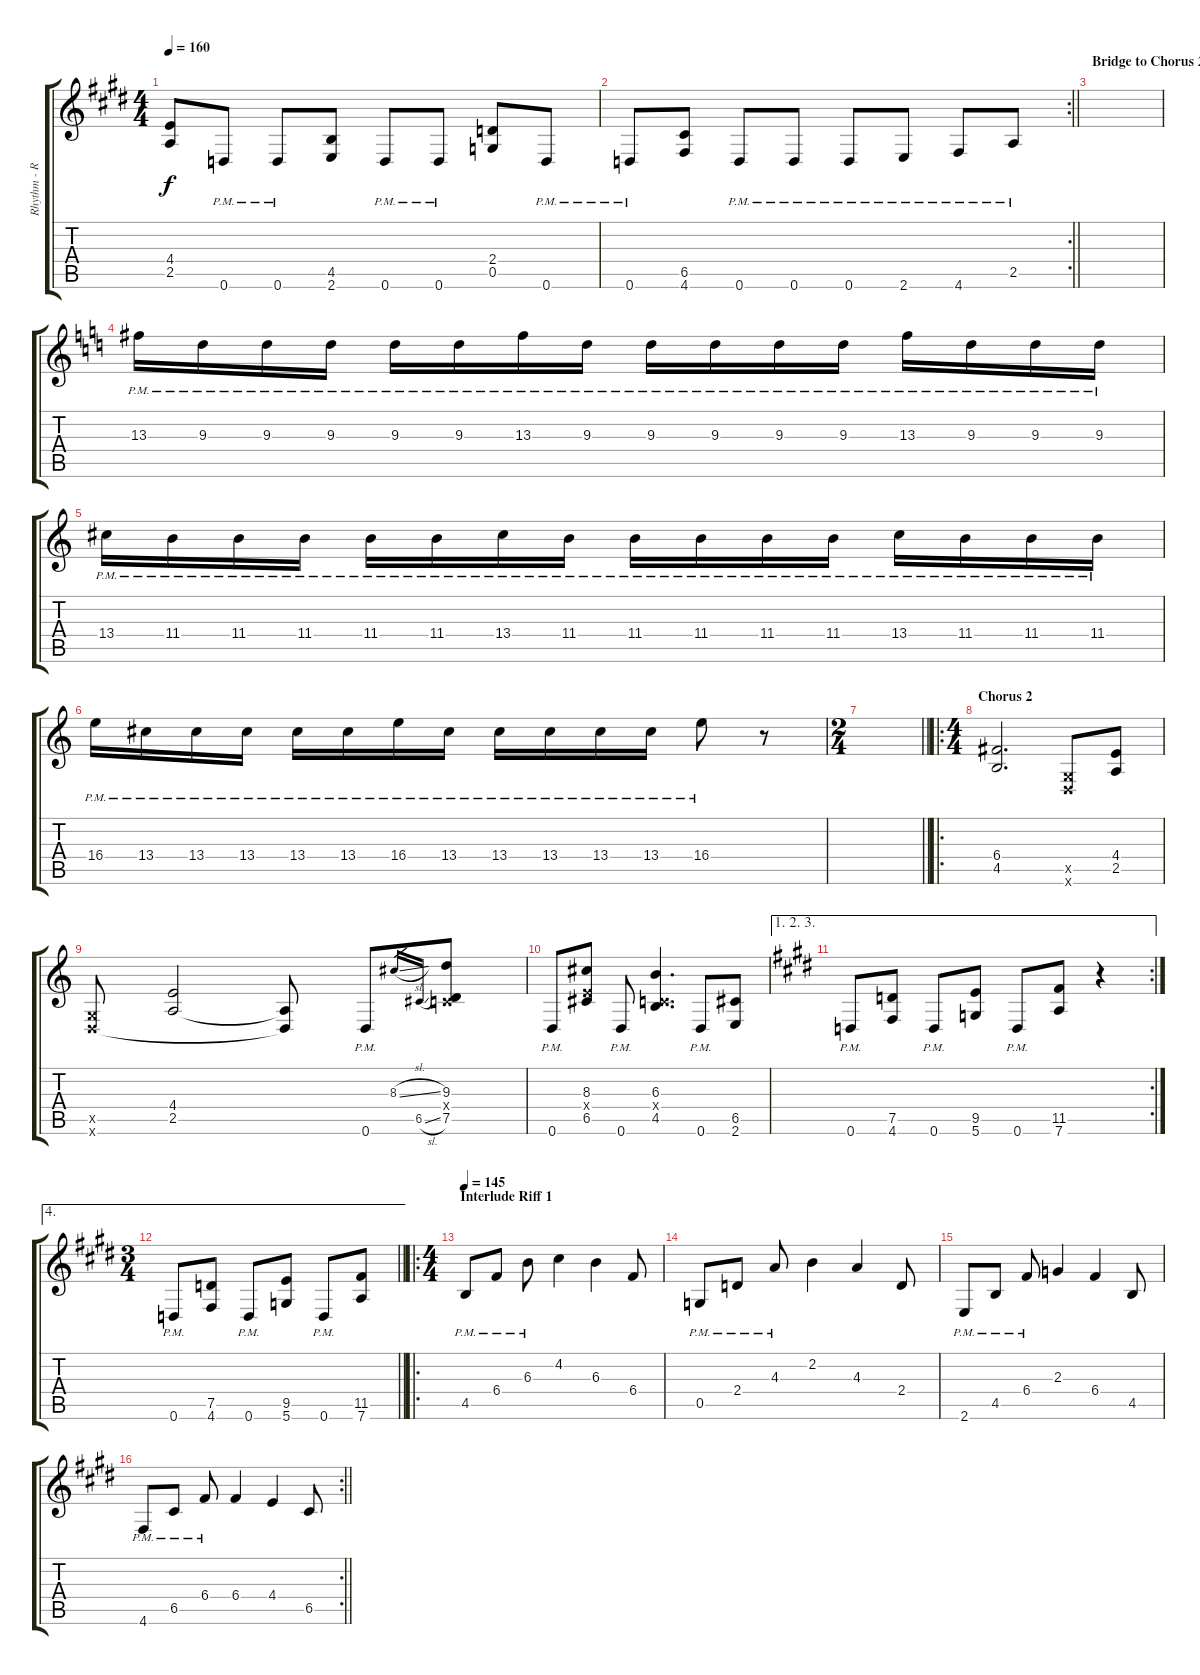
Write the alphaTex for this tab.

\track ("Rhythm - Right" "Rhythm - R") {instrument distortionguitar}
\staff {score tabs}
\tuning (D4 A3 F3 C3 G2 D2) {hide}
\ts (4 4)
\tempo 160
\clef g2
\ks e
(4.4 2.5).8{dy f} 0.6{pm}.8 0.6{pm}.8 (4.5 2.6).8 0.6{pm}.8 0.6{pm}.8 (2.4 0.5).8 0.6{pm}.8 |
\rc 2
\barLineRight lightlight
0.6{pm}.8 (6.5 4.6).8 0.6{pm}.8 0.6{pm}.8 0.6{pm}.8 2.6{pm}.8 4.6{pm}.8 2.5{pm}.8 |
\section ("" "Bridge to Chorus 2")
|
\ks c
13.3{pm}.16 9.3{pm}.16 9.3{pm}.16 9.3{pm}.16 9.3{pm}.16 9.3{pm}.16 13.3{pm}.16 9.3{pm}.16 9.3{pm}.16 9.3{pm}.16 9.3{pm}.16 9.3{pm}.16 13.3{pm}.16 9.3{pm}.16 9.3{pm}.16 9.3{pm}.16 |
13.4{pm}.16 11.4{pm}.16 11.4{pm}.16 11.4{pm}.16 11.4{pm}.16 11.4{pm}.16 13.4{pm}.16 11.4{pm}.16 11.4{pm}.16 11.4{pm}.16 11.4{pm}.16 11.4{pm}.16 13.4{pm}.16 11.4{pm}.16 11.4{pm}.16 11.4{pm}.16 |
16.4{pm}.16 13.4{pm}.16 13.4{pm}.16 13.4{pm}.16 13.4{pm}.16 13.4{pm}.16 16.4{pm}.16 13.4{pm}.16 13.4{pm}.16 13.4{pm}.16 13.4{pm}.16 13.4{pm}.16 16.4{pm}.8 r.8 |
\ts (2 4)
\barLineRight lightlight
|
\ro
\ts (4 4)
\section ("" "Chorus 2")
(6.4 4.5).2{d} (0.5{x} 0.6{x}).8 (4.4 2.5).8 |
(0.5{x} 0.6{x}).8 (4.4 2.5).2 (2.5{t} 0.6{t}).8 0.6{pm}.8 8.3{sl}.16{gr} 6.5{sl}.16{gr} (9.3 0.4{x} 7.5).8 |
0.6{pm}.8 (8.3 4.4{x} 6.5).8 0.6{pm}.8 (6.3 0.4{x} 4.5).4{d} 0.6{pm}.8 (6.5 2.6).8 |
\ae (1 2 3)
\rc 2
\ks e
0.6{pm}.8 (7.5 4.6).8 0.6{pm}.8 (9.5 5.6).8 0.6{pm}.8 (11.5 7.6).8 r.4 |
\ae 4
\ts (3 4)
\barLineRight lightlight
0.6{pm}.8 (7.5 4.6).8 0.6{pm}.8 (9.5 5.6).8 0.6{pm}.8 (11.5 7.6).8 |
\ro
\ts (4 4)
\section ("" "Interlude Riff 1")
\tempo 145
4.5{pm}.8 6.4{pm}.8 6.3{pm}.8 4.2.4 6.3.4 6.4.8 |
0.5{pm}.8 2.4{pm}.8 4.3{pm}.8 2.2.4 4.3.4 2.4.8 |
2.6{pm}.8 4.5{pm}.8 6.4{pm}.8 2.3.4 6.4.4 4.5.8 |
\rc 2
\barLineRight lightlight
4.6{pm}.8 6.5{pm}.8 6.4{pm}.8 6.4.4 4.4.4 6.5.8
